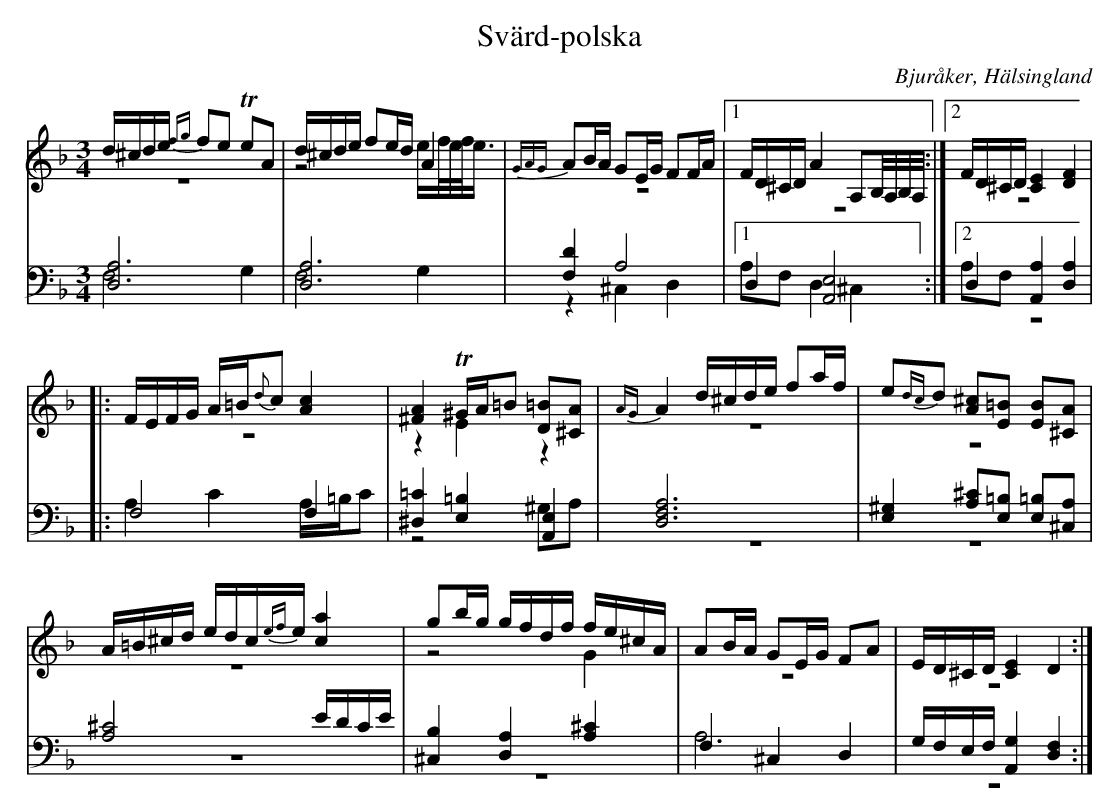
X:1
T: Svärd-polska
O: Bjuråker, Hälsingland
M: 3/4
L: 1/8
K: Dm
V:1
V:2 merge
V:3
V:4 merge
V:1
d/^c/d/e/ {fg}fe TeA|d/^c/d/e/ fe/d/ A2|{GAG}AB/A/ GE/G/ FF/A/|1 F/D/^C/D/ A2 A,B,//A,//B,//A,//:|2 F/D/^C/D/ [C2E2] [D2F2]|
|:F/E/F/G/ A/=B/{d}c [A2c2]|[^F2A2] T^G/A/=B [D=B][^CA]|{AG}A2 d/^c/d/e/ fa/f/|e{dc}d [A^c][E=B] [EB][^CA]|
A/=B/^c/d/ e/d/c/{ef}e/ [c2a2]|gb/g/ g/f/d/f/ f/e/^c/A/|AB/A/ GE/G/ FA|E/D/^C/D/ [C2E2] D2:|
V:2
z6|z4 e/f//e//f//e3/4|z6|1 z6:|2 z6|
|:z6|z2 E2 z2|z6|z6|
z6|z4 G2|z6|z6:|
V:3 clef=bass
[D,6A,6]|[D,6A,6]|[F,2D2] A,4|1 D,2 [A,,4E,4]:|2 D,2 [A,,2A,2] [D,2A,2]|
|:F,4 F,2|[^D,2=C2] [E,2=B,2] [A,,2E,2]|[D,6F,6A,6]|[E,2^G,2] [A,^C][E,=B,] [E,=B,][^C,A,]|
[A,4^C4] E/D/C/E/|[^C,2B,2]  [D,2A,2] [A,2^C2]|F,2 ^C,2 D,2|G,/F,/E,/F,/ [A,,2G,2] [D,2F,2]:|
V:4 clef=bass
F,4 G,2|F,4 G,2|z2 ^C,2 D,2|1 A,F, D,2 ^C,2:|2 A,F,  z4|
|:A,2 C2 A,/=B,/C|z4 ^G,A,|z6|z6|
z6|z6|A,6|z6:|
